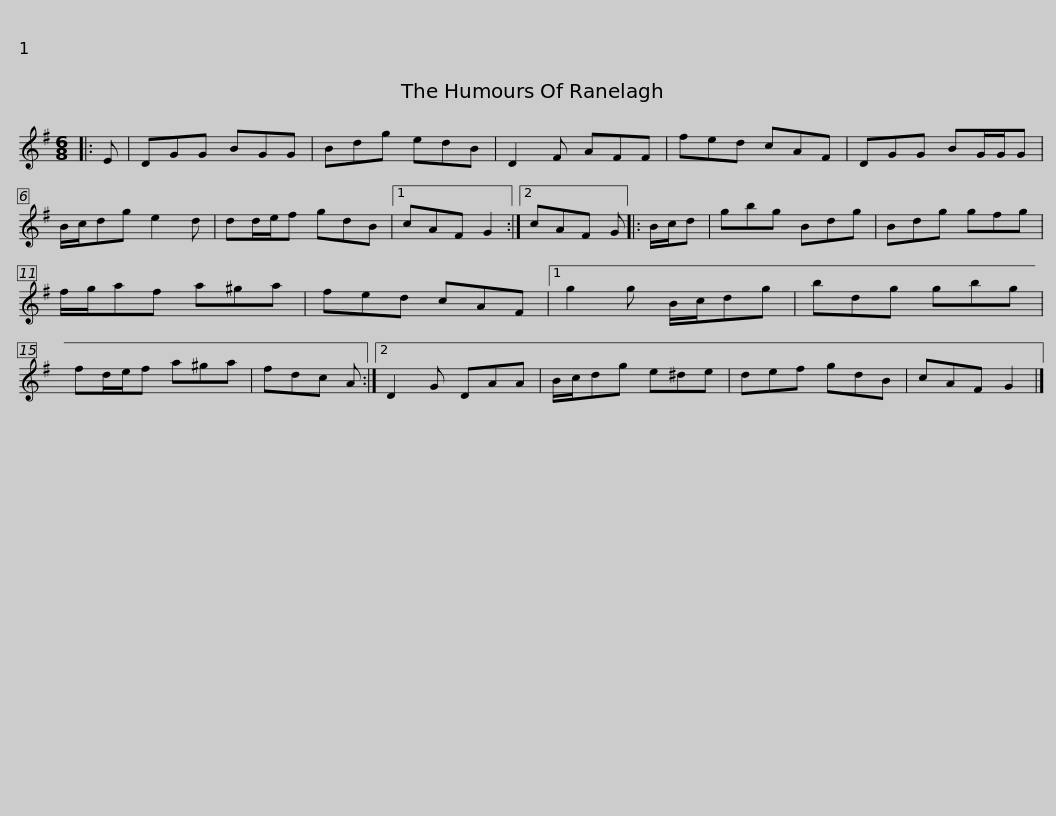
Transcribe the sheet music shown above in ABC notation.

X:1
L:1/8
M:6/8
I:linebreak $
K:G
V:1 treble
V:1
|: E | DGG BGG | Bdg edB | D2 F AFF | fed cAF | %5
 DGG BG/G/G | B/c/dg e2 d |$ dd/e/f gdB |1 cAF G2 :|2 cAF G |: %10
 B/c/d | gbg Bdg | Bdg gfg | f/g/af a^ga | fed cAF |1$ %15
 g2 g B/c/dg | bdg gbg | fd/e/f a^ga | fdc A :|2 D2 G DAA | %20
 B/c/dg e^de | def gdB |$ cAF G2 |] %23
